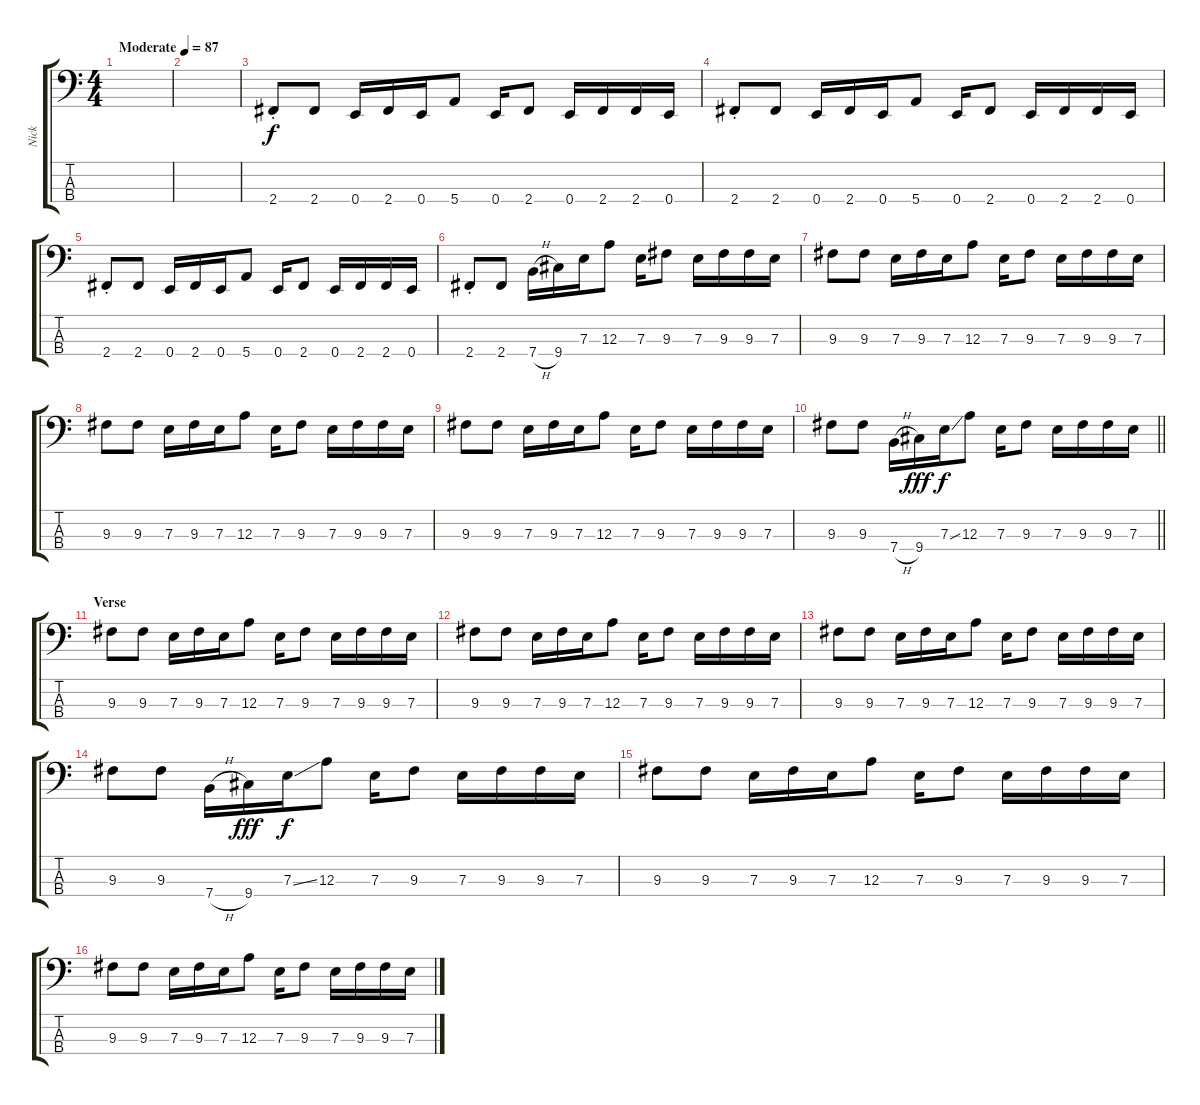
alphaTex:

\track ("Nick" "Nick") {instrument electricbasspick}
\staff {score tabs}
\tuning (G2 D2 A1 E1) {hide}
\ts (4 4)
\tempo (87 "Moderate")
\clef f4
\ks c
|
|
2.4{st}.8 2.4.8 0.4.16 2.4.16 0.4.16 5.4.8 0.4.16 2.4.8 0.4.16 2.4.16 2.4.16 0.4.16 |
2.4{st}.8 2.4.8 0.4.16 2.4.16 0.4.16 5.4.8 0.4.16 2.4.8 0.4.16 2.4.16 2.4.16 0.4.16 |
2.4{st}.8 2.4.8 0.4.16 2.4.16 0.4.16 5.4.8 0.4.16 2.4.8 0.4.16 2.4.16 2.4.16 0.4.16 |
2.4{st}.8 2.4.8 7.4{h}.16 9.4.16 7.3.16 12.3.8 7.3.16 9.3.8 7.3.16 9.3.16 9.3.16 7.3.16 |
9.3.8 9.3.8 7.3.16 9.3.16 7.3.16 12.3.8 7.3.16 9.3.8 7.3.16 9.3.16 9.3.16 7.3.16 |
9.3.8 9.3.8 7.3.16 9.3.16 7.3.16 12.3.8 7.3.16 9.3.8 7.3.16 9.3.16 9.3.16 7.3.16 |
9.3.8 9.3.8 7.3.16 9.3.16 7.3.16 12.3.8 7.3.16 9.3.8 7.3.16 9.3.16 9.3.16 7.3.16 |
\barLineRight lightlight
9.3.8 9.3.8 7.4{h}.16 9.4.16{dy fff} 7.3{ss}.16{dy f} 12.3.8 7.3.16 9.3.8 7.3.16 9.3.16 9.3.16 7.3.16 |
\section ("" "Verse")
9.3.8 9.3.8 7.3.16 9.3.16 7.3.16 12.3.8 7.3.16 9.3.8 7.3.16 9.3.16 9.3.16 7.3.16 |
9.3.8 9.3.8 7.3.16 9.3.16 7.3.16 12.3.8 7.3.16 9.3.8 7.3.16 9.3.16 9.3.16 7.3.16 |
9.3.8 9.3.8 7.3.16 9.3.16 7.3.16 12.3.8 7.3.16 9.3.8 7.3.16 9.3.16 9.3.16 7.3.16 |
9.3.8 9.3.8 7.4{h}.16 9.4.16{dy fff} 7.3{ss}.16{dy f} 12.3.8 7.3.16 9.3.8 7.3.16 9.3.16 9.3.16 7.3.16 |
9.3.8 9.3.8 7.3.16 9.3.16 7.3.16 12.3.8 7.3.16 9.3.8 7.3.16 9.3.16 9.3.16 7.3.16 |
9.3.8 9.3.8 7.3.16 9.3.16 7.3.16 12.3.8 7.3.16 9.3.8 7.3.16 9.3.16 9.3.16 7.3.16
